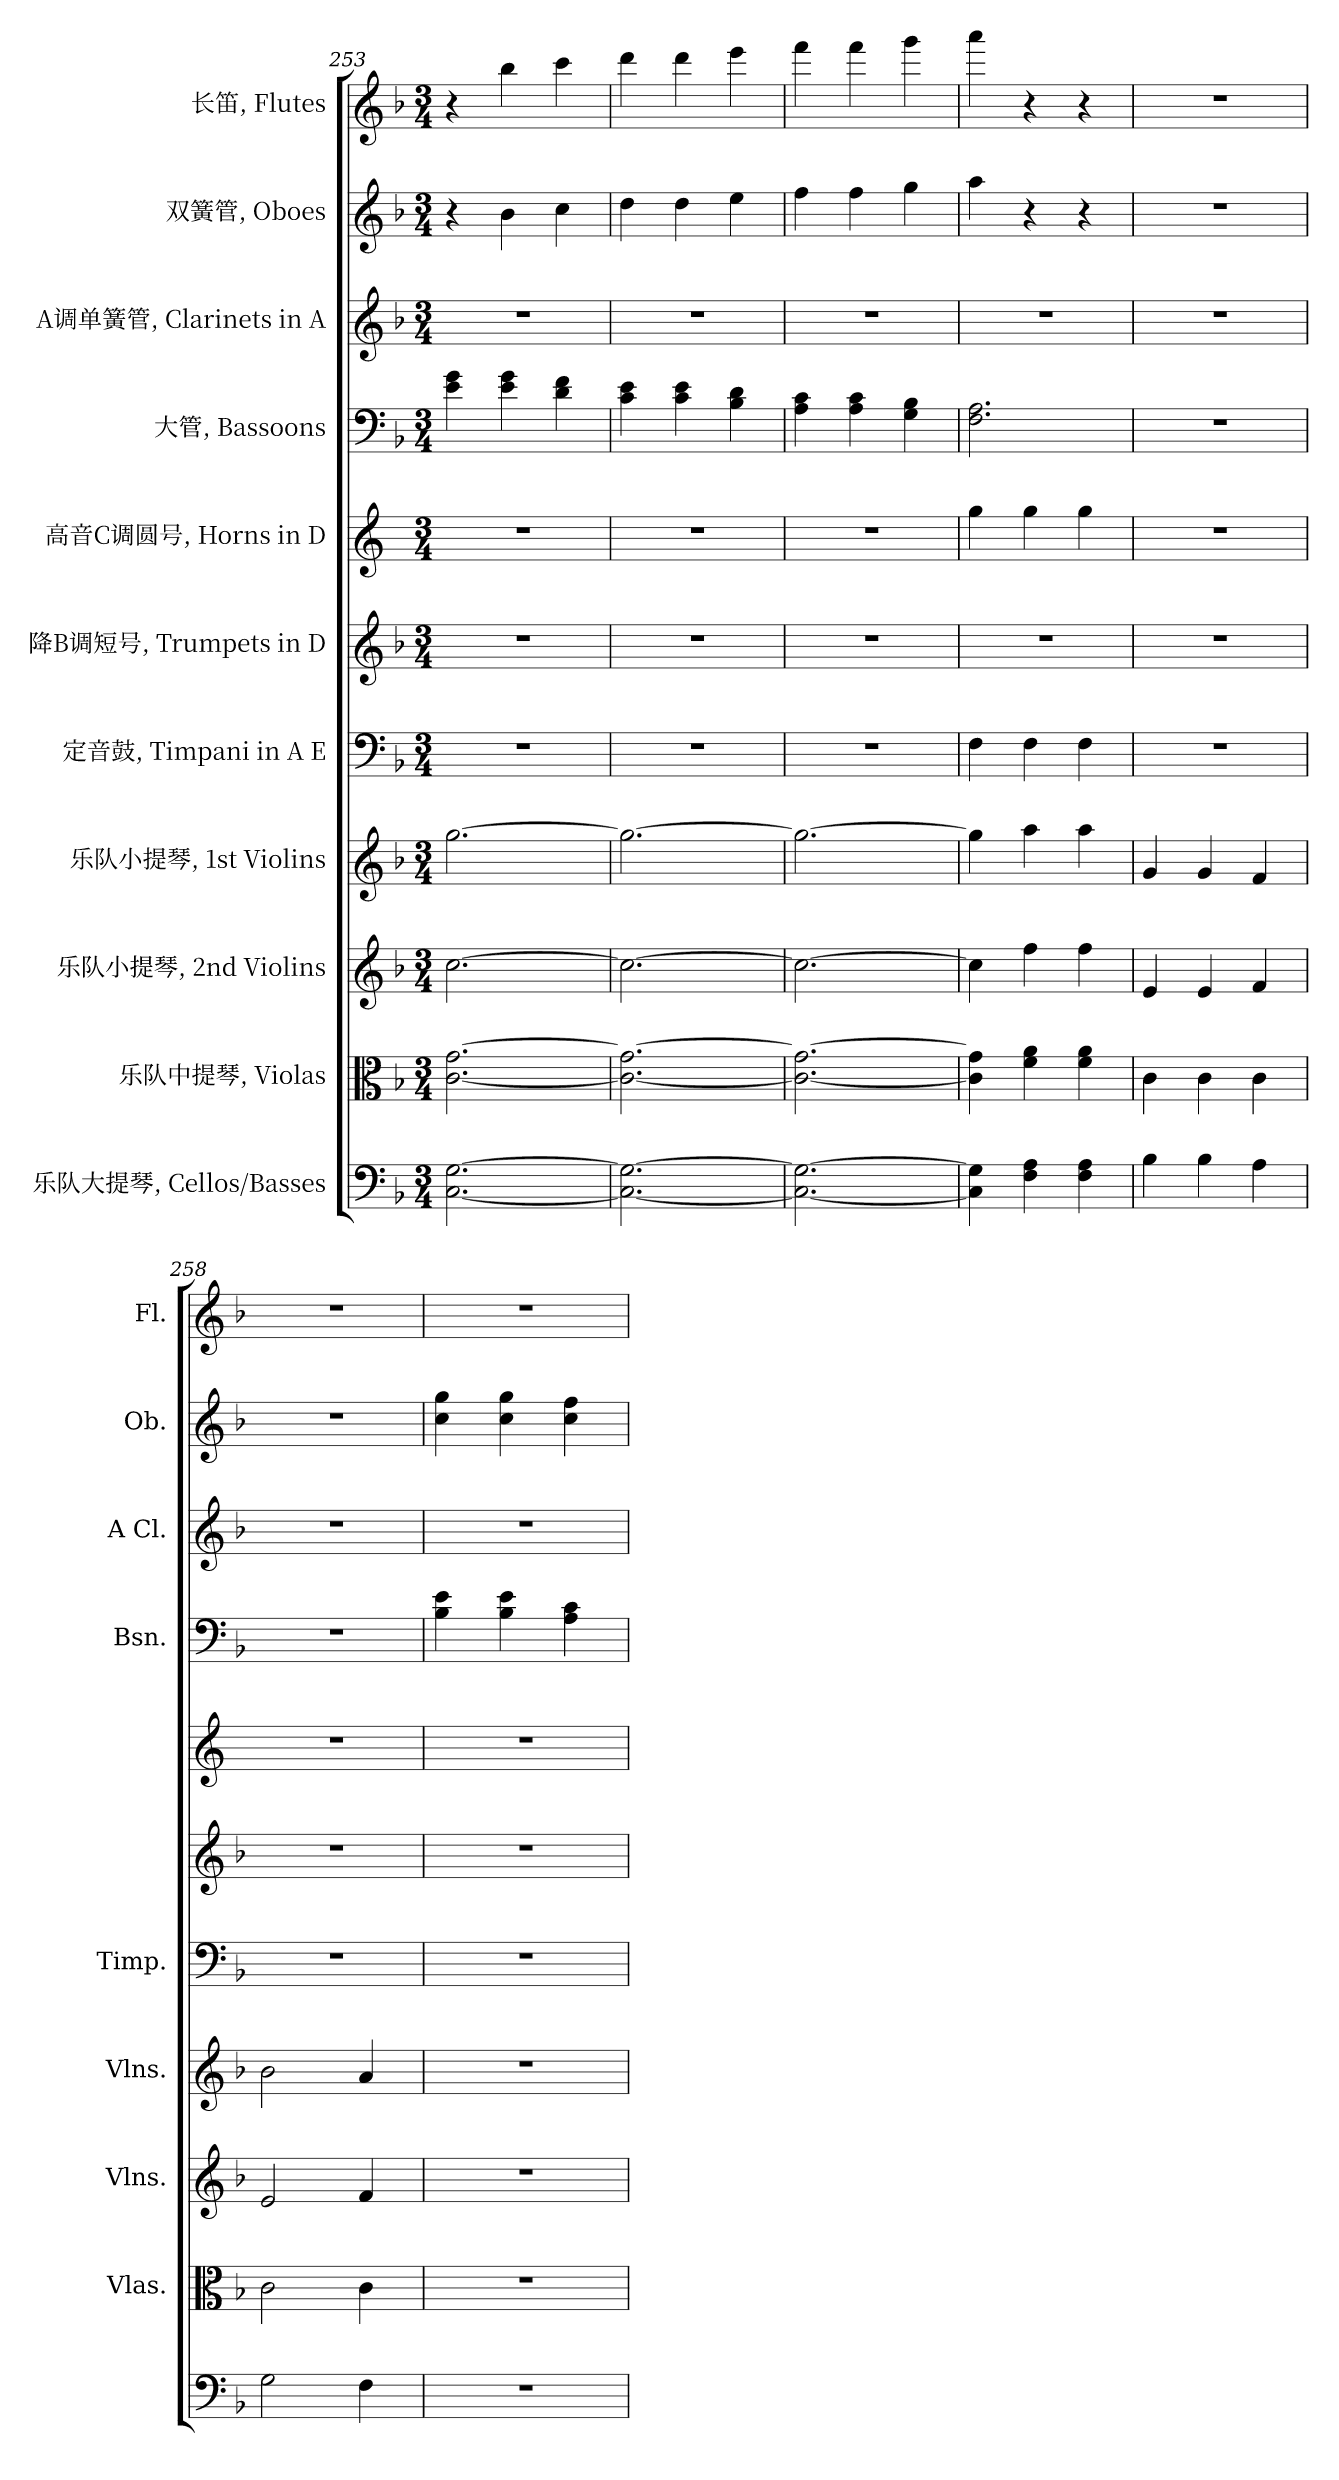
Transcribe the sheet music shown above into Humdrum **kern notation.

**kern	**kern	**kern	**kern	**kern	**kern	**kern	**kern	**kern	**kern	**kern
*part11	*part10	*part9	*part8	*part7	*part6	*part5	*part4	*part3	*part2	*part1
*staff11	*staff10	*staff9	*staff8	*staff7	*staff6	*staff5	*staff4	*staff3	*staff2	*staff1
*I"乐队大提琴, Cellos/Basses	*I"乐队中提琴, Violas	*I"乐队小提琴, 2nd Violins	*I"乐队小提琴, 1st Violins	*I"定音鼓, Timpani in A E	*I"降B调短号, Trumpets in D	*I"高音C调圆号, Horns in D	*I"大管, Bassoons	*I"A调单簧管, Clarinets in A	*I"双簧管, Oboes	*I"长笛, Flutes
*	*I'Vlas.	*I'Vlns.	*I'Vlns.	*I'Timp.	*	*	*I'Bsn.	*I'A Cl.	*I'Ob.	*I'Fl.
*clefF4	*clefC3	*clefG2	*clefG2	*clefF4	*clefG2	*clefG2	*clefF4	*clefG2	*clefG2	*clefG2
*	*	*	*	*	*ITrd1c2	*ITrd4c7	*	*ITrd2c3	*	*
*k[b-]	*k[b-]	*k[b-]	*k[b-]	*k[b-]	*k[b-e-a-]	*k[b-]	*k[b-]	*k[f#c#]	*k[b-]	*k[b-]
*M3/4	*M3/4	*M3/4	*M3/4	*M3/4	*M3/4	*M3/4	*M3/4	*M3/4	*M3/4	*M3/4
=253	=253	=253	=253	=253	=253	=253	=253	=253	=253	=253
[2.C\ [2.G\	[2.c\ [2.g\	[2.cc\	[2.gg\	2.r	2.r	2.r	4e\ 4g\	2.r	4r	4r
.	.	.	.	.	.	.	4e\ 4g\	.	4b-\	4bb-\
.	.	.	.	.	.	.	4d\ 4f\	.	4cc\	4ccc\
=254	=254	=254	=254	=254	=254	=254	=254	=254	=254	=254
2.C\_ 2.G\_	2.c\_ 2.g\_	2.cc\_	2.gg\_	2.r	2.r	2.r	4c\ 4e\	2.r	4dd\	4ddd\
.	.	.	.	.	.	.	4c\ 4e\	.	4dd\	4ddd\
.	.	.	.	.	.	.	4B-\ 4d\	.	4ee\	4eee\
=255	=255	=255	=255	=255	=255	=255	=255	=255	=255	=255
2.C\_ 2.G\_	2.c\_ 2.g\_	2.cc\_	2.gg\_	2.r	2.r	2.r	4A\ 4c\	2.r	4ff\	4fff\
.	.	.	.	.	.	.	4A\ 4c\	.	4ff\	4fff\
.	.	.	.	.	.	.	4G\ 4B-\	.	4gg\	4ggg\
=256	=256	=256	=256	=256	=256	=256	=256	=256	=256	=256
4C\] 4G\]	4c\] 4g\]	4cc\]	4gg\]	4F\	2.r	4cc\	2.F\ 2.A\	2.r	4aa\	4aaa\
4F\ 4A\	4f\ 4a\	4ff\	4aa\	4F\	.	4cc\	.	.	4r	4r
4F\ 4A\	4f\ 4a\	4ff\	4aa\	4F\	.	4cc\	.	.	4r	4r
=257	=257	=257	=257	=257	=257	=257	=257	=257	=257	=257
4B-\	4c\	4e/	4g/	2.r	2.r	2.r	2.r	2.r	2.r	2.r
4B-\	4c\	4e/	4g/	.	.	.	.	.	.	.
4A\	4c\	4f/	4f/	.	.	.	.	.	.	.
=258	=258	=258	=258	=258	=258	=258	=258	=258	=258	=258
2G\	2c\	2e/	2b-\	2.r	2.r	2.r	2.r	2.r	2.r	2.r
4F\	4c\	4f/	4a/	.	.	.	.	.	.	.
=259	=259	=259	=259	=259	=259	=259	=259	=259	=259	=259
2.r	2.r	2.r	2.r	2.r	2.r	2.r	4B-\ 4e\	2.r	4cc\ 4gg\	2.r
.	.	.	.	.	.	.	4B-\ 4e\	.	4cc\ 4gg\	.
.	.	.	.	.	.	.	4A\ 4c\	.	4cc\ 4ff\	.
=	=	=	=	=	=	=	=	=	=	=
*-	*-	*-	*-	*-	*-	*-	*-	*-	*-	*-
